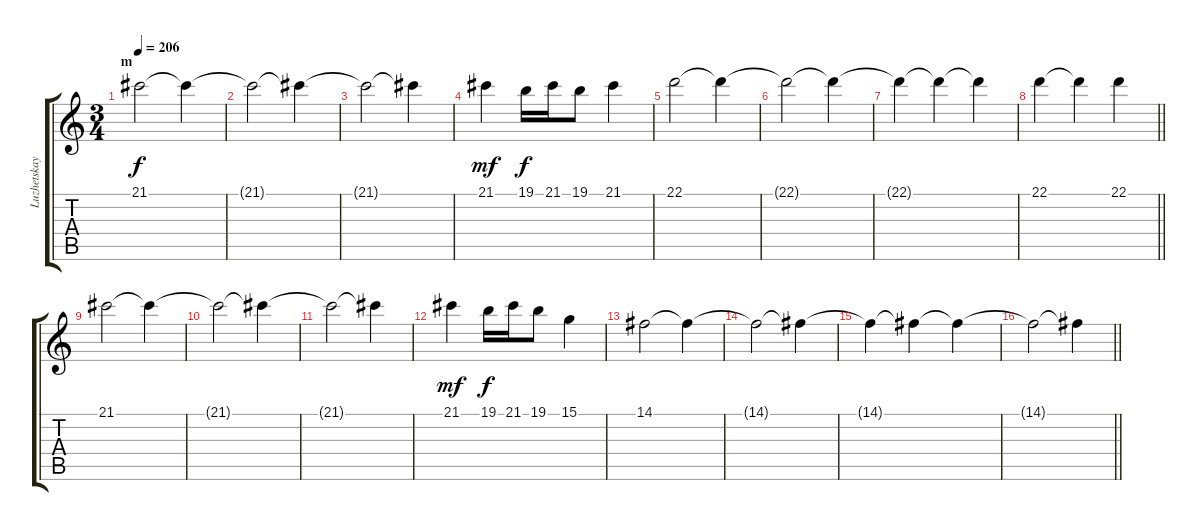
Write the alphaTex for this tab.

\track ("Luzhetskaya A" "Luzhetskay") {instrument flute}
\staff {score tabs}
\tuning (E4 B3 G3 D3 A2 E2) {hide}
\ts (3 4)
\section ("" "m")
\tempo 206
\clef g2
\ks c
21.1.2{dy f} 21.1{t}.4 |
21.1{t}.2 21.1{t}.4 |
21.1{t}.2 21.1{t}.4 |
21.1.4{dy mf} 19.1.16{dy f} 21.1.16 19.1.8 21.1.4 |
22.1.2 22.1{t}.4 |
22.1{t}.2 22.1{t}.4 |
22.1{t}.4 22.1{t}.4 22.1{t}.4 |
\barLineRight lightlight
22.1.4 22.1{t}.4 22.1.4 |
21.1.2 21.1{t}.4 |
21.1{t}.2 21.1{t}.4 |
21.1{t}.2 21.1{t}.4 |
21.1.4{dy mf} 19.1.16{dy f} 21.1.16 19.1.8 15.1.4 |
14.1.2 14.1{t}.4 |
14.1{t}.2 14.1{t}.4 |
14.1{t}.4 14.1{t}.4 14.1{t}.4 |
\barLineRight lightlight
14.1{t}.2 14.1{t}.4
